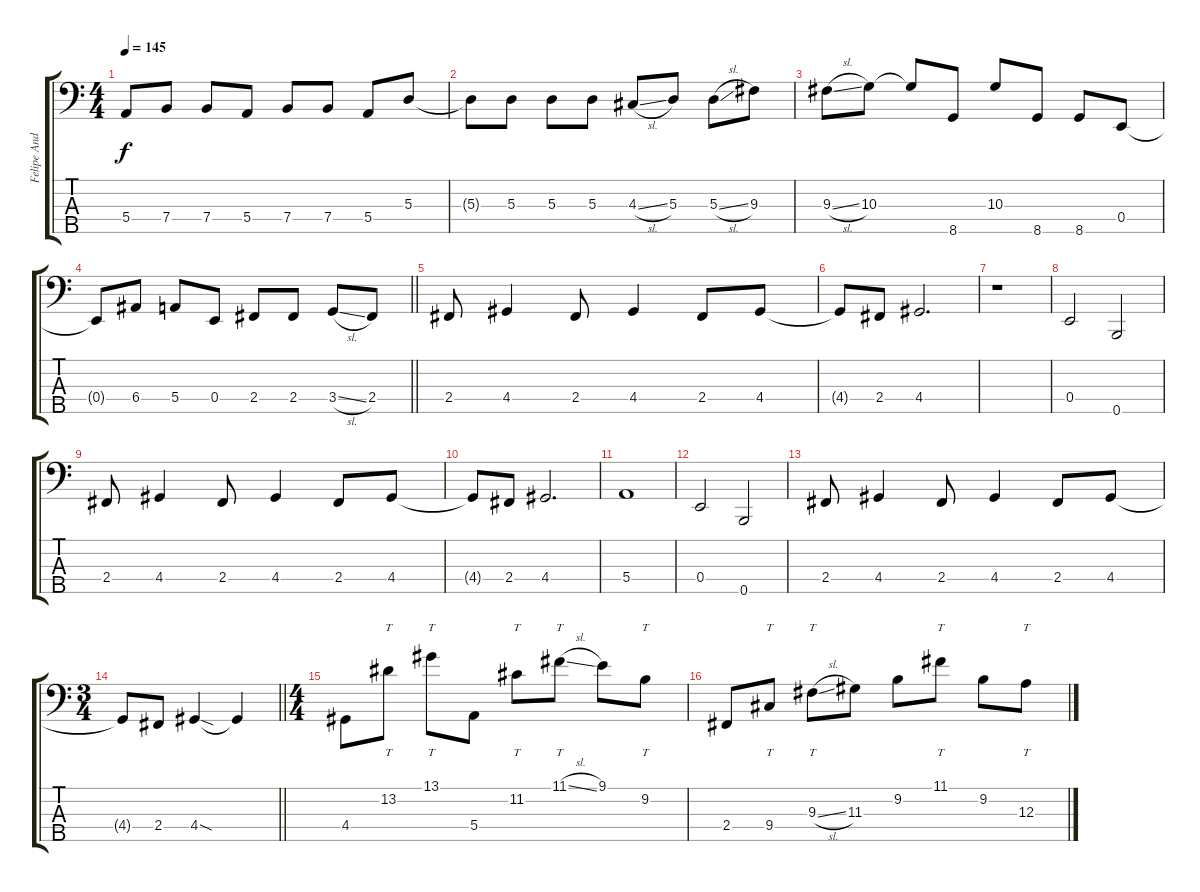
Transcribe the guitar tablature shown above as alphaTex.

\track ("Felipe Andreoli" "Felipe And") {instrument electricbassfinger}
\staff {score tabs}
\tuning (G2 D2 A1 E1 B0) {hide}
\ts (4 4)
\tempo 145
\clef f4
\ks c
5.4.8{dy f} 7.4.8 7.4.8 5.4.8 7.4.8 7.4.8 5.4.8 5.3.8 |
5.3{t}.8 5.3.8 5.3.8 5.3.8 4.3{sl}.8 5.3.8 5.3{sl}.8 9.3.8 |
9.3{sl}.8 10.3.8 10.3{t}.8 8.5.8 10.3.8 8.5.8 8.5.8 0.4.8 |
\barLineRight lightlight
0.4{t}.8 6.4.8 5.4.8 0.4.8 2.4.8 2.4.8 3.4{sl}.8 2.4.8 |
2.4.8 4.4.4 2.4.8 4.4.4 2.4.8 4.4.8 |
4.4{t}.8 2.4.8 4.4.2{d} |
r.1 |
0.4.2 0.5.2 |
2.4.8 4.4.4 2.4.8 4.4.4 2.4.8 4.4.8 |
4.4{t}.8 2.4.8 4.4.2{d} |
5.4.1 |
0.4.2 0.5.2 |
2.4.8 4.4.4 2.4.8 4.4.4 2.4.8 4.4.8 |
\ts (3 4)
\barLineRight lightlight
4.4{t}.8 2.4.8 4.4{sod}.4 4.4{t}.4 |
\ts (4 4)
4.4.8 13.2.8{tt} 13.1.8{tt} 5.4.8 11.2.8{tt} 11.1{sl}.8{tt} 9.1.8 9.2.8{tt} |
2.4.8 9.4.8{tt} 9.3{sl}.8{tt} 11.3.8 9.2.8 11.1.8{tt} 9.2.8 12.3.8{tt}
